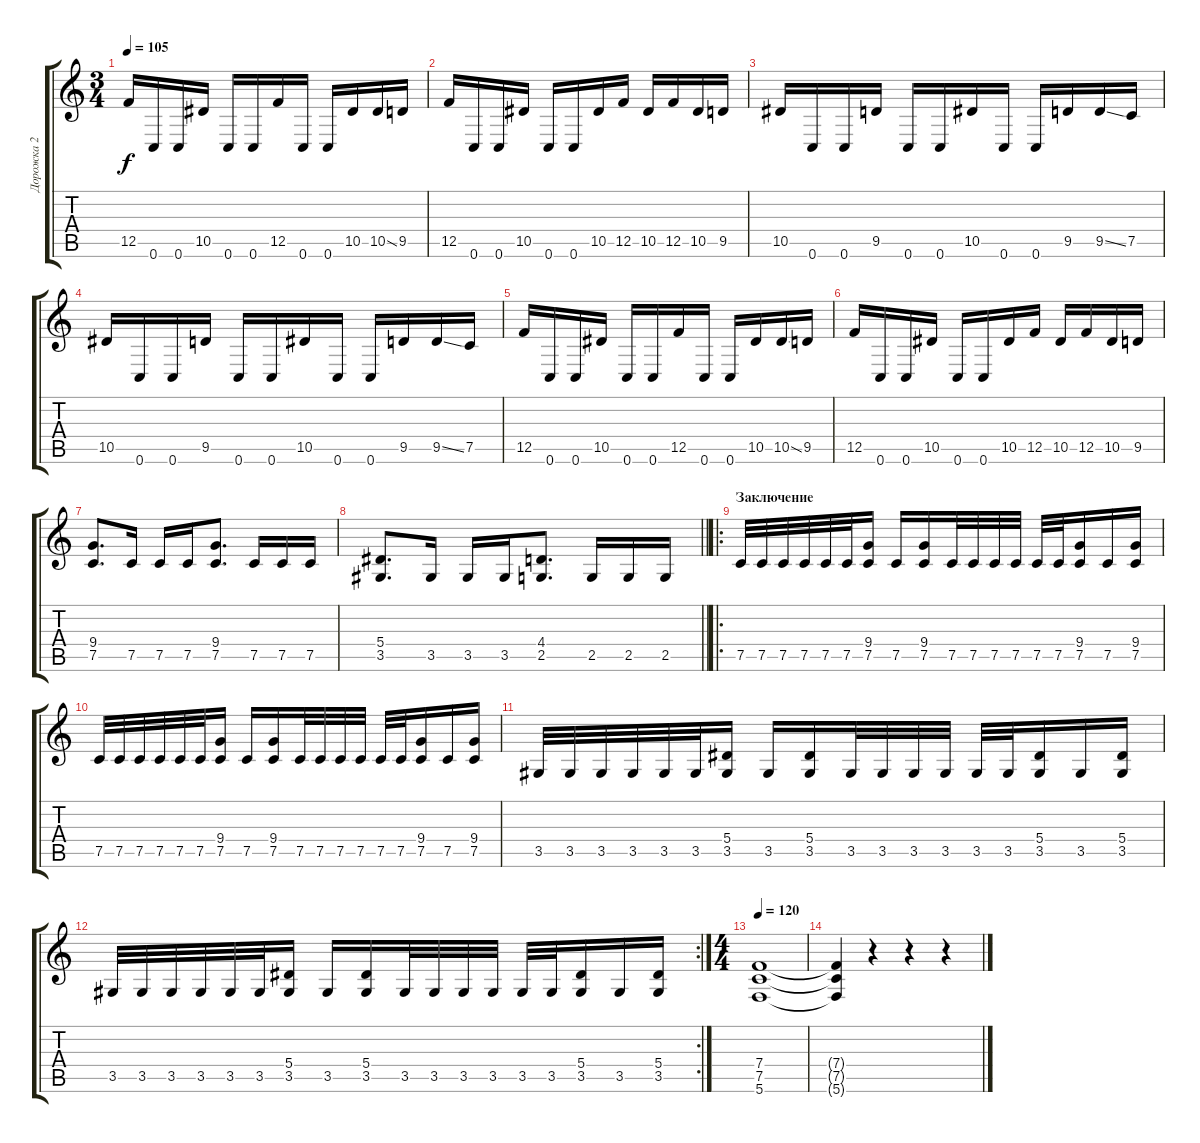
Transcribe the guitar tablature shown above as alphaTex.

\track ("Дорожка 2" "Дорожка 2") {instrument distortionguitar}
\staff {score tabs}
\tuning (C4 G3 Eb3 Bb2 F2 C2) {hide}
\ts (3 4)
\tempo 105
\clef g2
\ks c
12.5.16{dy f} 0.6.16 0.6.16 10.5.16 0.6.16 0.6.16 12.5.16 0.6.16 0.6.16 10.5.16 10.5{ss}.16 9.5.16 |
12.5.16 0.6.16 0.6.16 10.5.16 0.6.16 0.6.16 10.5.16 12.5.16 10.5.16 12.5.16 10.5.16 9.5.16 |
10.5.16 0.6.16 0.6.16 9.5.16 0.6.16 0.6.16 10.5.16 0.6.16 0.6.16 9.5.16 9.5{ss}.16 7.5.16 |
10.5.16 0.6.16 0.6.16 9.5.16 0.6.16 0.6.16 10.5.16 0.6.16 0.6.16 9.5.16 9.5{ss}.16 7.5.16 |
12.5.16 0.6.16 0.6.16 10.5.16 0.6.16 0.6.16 12.5.16 0.6.16 0.6.16 10.5.16 10.5{ss}.16 9.5.16 |
12.5.16 0.6.16 0.6.16 10.5.16 0.6.16 0.6.16 10.5.16 12.5.16 10.5.16 12.5.16 10.5.16 9.5.16 |
(9.4 7.5).8{d} 7.5.16 7.5.16 7.5.16 (9.4 7.5).8{d} 7.5.16 7.5.16 7.5.16 |
\barLineRight lightlight
(5.4 3.5).8{d} 3.5.16 3.5.16 3.5.16 (4.4 2.5).8{d} 2.5.16 2.5.16 2.5.16 |
\ro
\section ("" "Заключение")
7.5.32 7.5.32 7.5.32 7.5.32 7.5.32 7.5.32 (9.4 7.5).16 7.5.16 (9.4 7.5).16 7.5.32 7.5.32 7.5.32 7.5.32 7.5.32 7.5.32 (9.4 7.5).16 7.5.16 (9.4 7.5).16 |
7.5.32 7.5.32 7.5.32 7.5.32 7.5.32 7.5.32 (9.4 7.5).16 7.5.16 (9.4 7.5).16 7.5.32 7.5.32 7.5.32 7.5.32 7.5.32 7.5.32 (9.4 7.5).16 7.5.16 (9.4 7.5).16 |
3.5.32 3.5.32 3.5.32 3.5.32 3.5.32 3.5.32 (5.4 3.5).16 3.5.16 (5.4 3.5).16 3.5.32 3.5.32 3.5.32 3.5.32 3.5.32 3.5.32 (5.4 3.5).16 3.5.16 (5.4 3.5).16 |
\rc 2
3.5.32 3.5.32 3.5.32 3.5.32 3.5.32 3.5.32 (5.4 3.5).16 3.5.16 (5.4 3.5).16 3.5.32 3.5.32 3.5.32 3.5.32 3.5.32 3.5.32 (5.4 3.5).16 3.5.16 (5.4 3.5).16 |
\ts (4 4)
\tempo 120
(7.4 7.5 5.6).1 |
(7.4{t} 7.5{t} 5.6{t}).4 r.4 r.4 r.4
